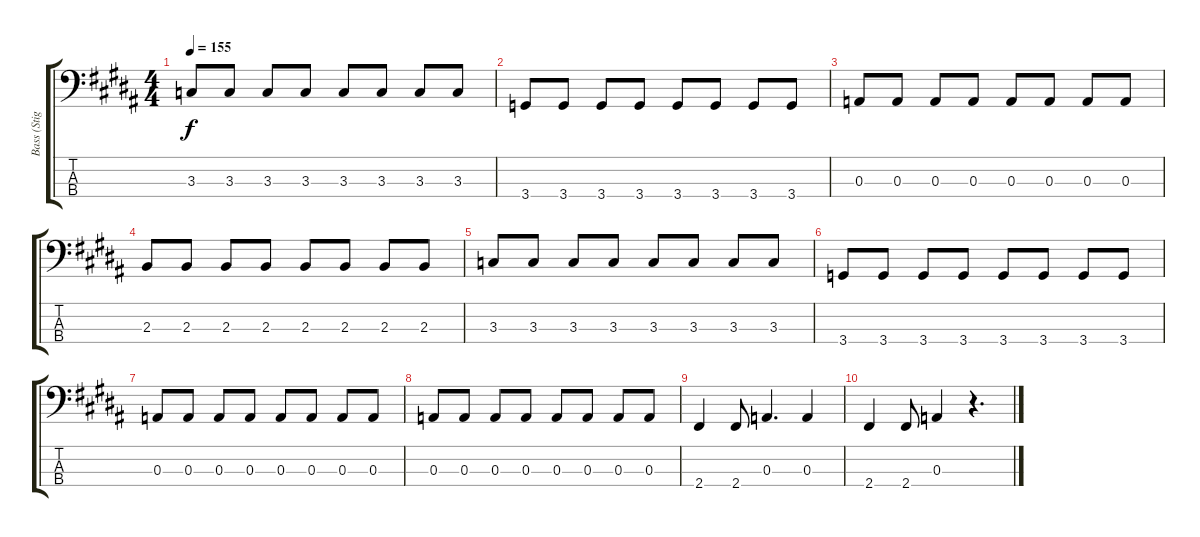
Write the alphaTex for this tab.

\track ("Bass (Stig Pedersen)" "Bass (Stig") {instrument electricbasspick}
\staff {score tabs}
\tuning (G2 D2 A1 E1) {hide}
\ts (4 4)
\tempo 155
\clef f4
\ks b
3.3.8{dy f} 3.3.8 3.3.8 3.3.8 3.3.8 3.3.8 3.3.8 3.3.8 |
3.4.8 3.4.8 3.4.8 3.4.8 3.4.8 3.4.8 3.4.8 3.4.8 |
0.3.8 0.3.8 0.3.8 0.3.8 0.3.8 0.3.8 0.3.8 0.3.8 |
2.3.8 2.3.8 2.3.8 2.3.8 2.3.8 2.3.8 2.3.8 2.3.8 |
3.3.8 3.3.8 3.3.8 3.3.8 3.3.8 3.3.8 3.3.8 3.3.8 |
3.4.8 3.4.8 3.4.8 3.4.8 3.4.8 3.4.8 3.4.8 3.4.8 |
0.3.8 0.3.8 0.3.8 0.3.8 0.3.8 0.3.8 0.3.8 0.3.8 |
0.3.8 0.3.8 0.3.8 0.3.8 0.3.8 0.3.8 0.3.8 0.3.8 |
2.4.4 2.4.8 0.3.4{d} 0.3.4 |
2.4.4 2.4.8 0.3.4 r.4{d}
